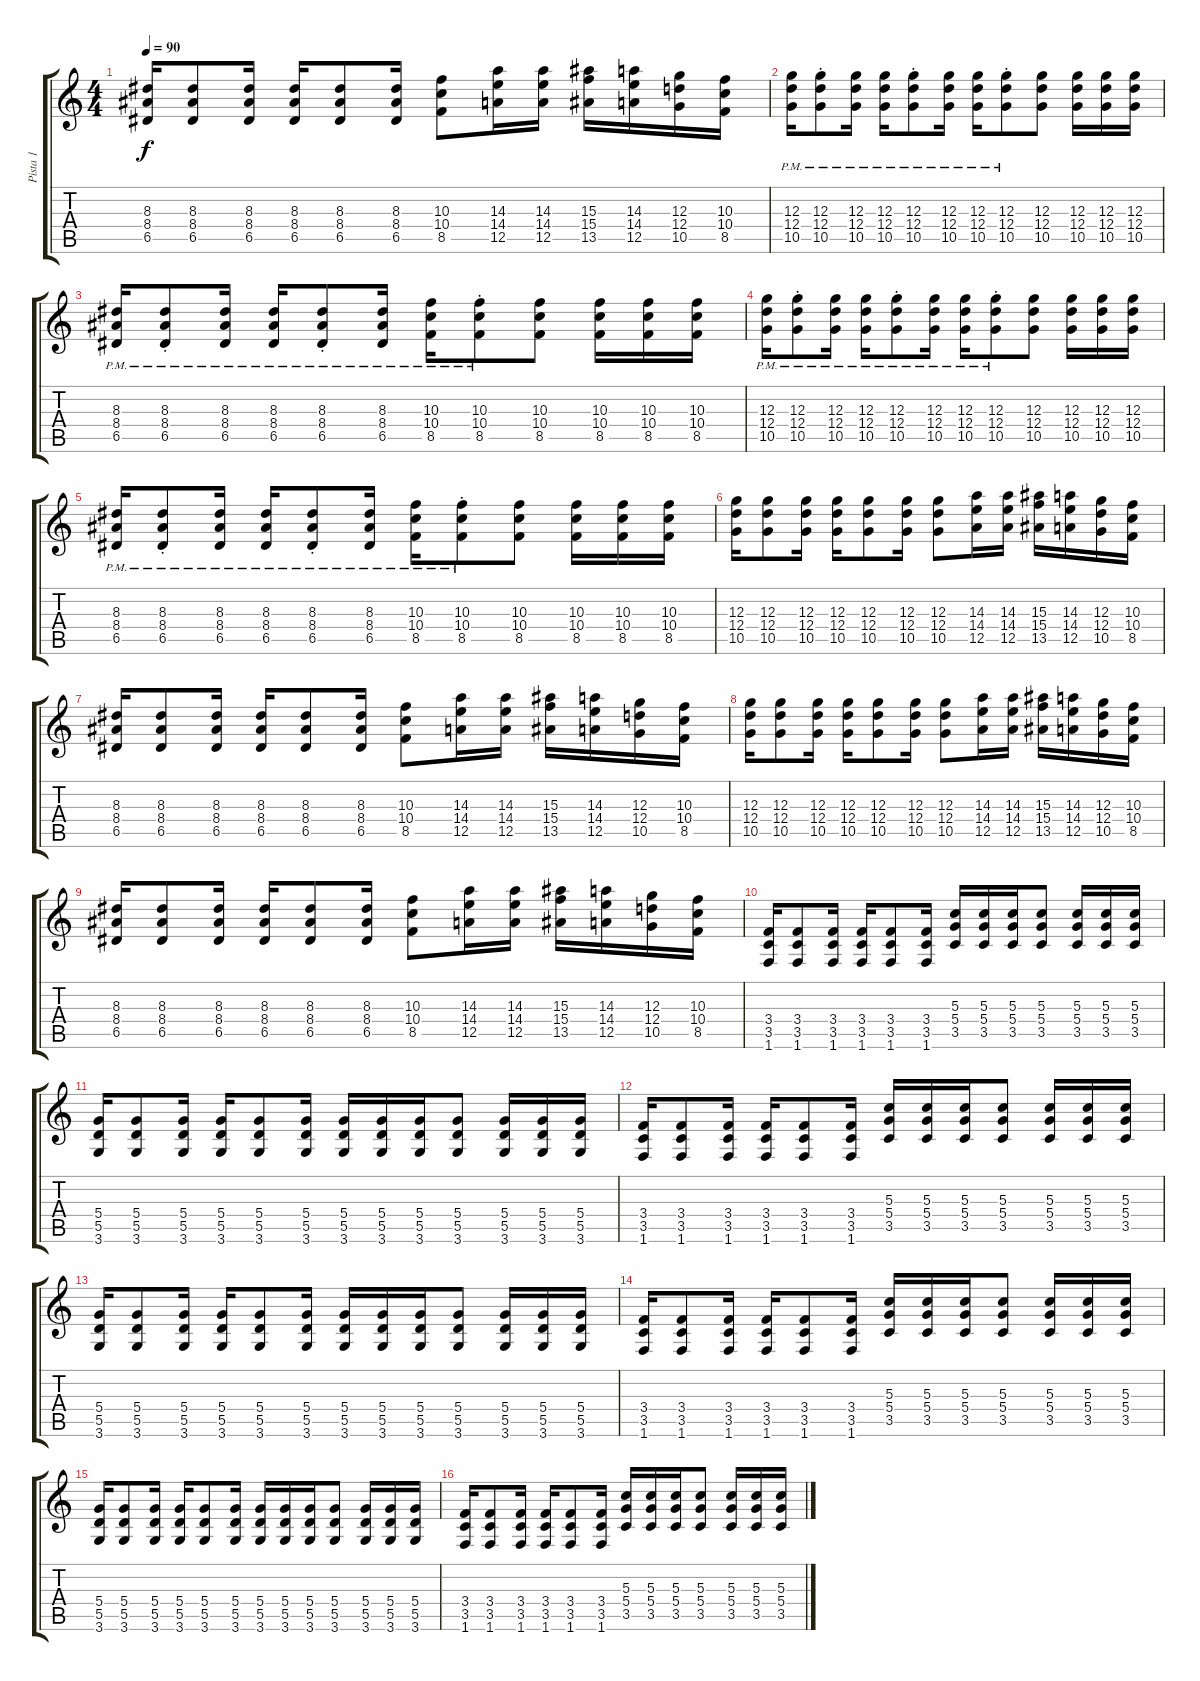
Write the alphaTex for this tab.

\track ("Pista 1" "Pista 1") {instrument distortionguitar}
\staff {score tabs}
\tuning (E4 B3 G3 D3 A2 E2) {hide}
\ts (4 4)
\tempo 90
\clef g2
\ks c
(8.3 8.4 6.5).16{dy f} (8.3 8.4 6.5).8 (8.3 8.4 6.5).16 (8.3 8.4 6.5).16 (8.3 8.4 6.5).8 (8.3 8.4 6.5).16 (10.3 10.4 8.5).8 (14.3 14.4 12.5).16 (14.3 14.4 12.5).16 (15.3 15.4 13.5).16 (14.3 14.4 12.5).16 (12.3 12.4 10.5).16 (10.3 10.4 8.5).16 |
(12.3{pm} 12.4{pm} 10.5{pm}).16 (12.3{pm st} 12.4{pm st} 10.5{pm st}).8 (12.3{pm} 12.4{pm} 10.5{pm}).16 (12.3{pm} 12.4{pm} 10.5{pm}).16 (12.3{pm st} 12.4{pm st} 10.5{pm st}).8 (12.3{pm} 12.4{pm} 10.5{pm}).16 (12.3{pm} 12.4{pm} 10.5{pm}).16 (12.3{pm st} 12.4{pm st} 10.5{pm st}).8 (12.3 12.4 10.5).8 (12.3 12.4 10.5).16 (12.3 12.4 10.5).16 (12.3 12.4 10.5).16 |
(8.3{pm} 8.4{pm} 6.5{pm}).16 (8.3{pm st} 8.4{pm st} 6.5{pm st}).8 (8.3{pm} 8.4{pm} 6.5{pm}).16 (8.3{pm} 8.4{pm} 6.5{pm}).16 (8.3{pm st} 8.4{pm st} 6.5{pm st}).8 (8.3{pm} 8.4{pm} 6.5{pm}).16 (10.3{pm} 10.4{pm} 8.5{pm}).16 (10.3{pm st} 10.4{pm st} 8.5{pm st}).8 (10.3 10.4 8.5).8 (10.3 10.4 8.5).16 (10.3 10.4 8.5).16 (10.3 10.4 8.5).16 |
(12.3{pm} 12.4{pm} 10.5{pm}).16 (12.3{pm st} 12.4{pm st} 10.5{pm st}).8 (12.3{pm} 12.4{pm} 10.5{pm}).16 (12.3{pm} 12.4{pm} 10.5{pm}).16 (12.3{pm st} 12.4{pm st} 10.5{pm st}).8 (12.3{pm} 12.4{pm} 10.5{pm}).16 (12.3{pm} 12.4{pm} 10.5{pm}).16 (12.3{pm st} 12.4{pm st} 10.5{pm st}).8 (12.3 12.4 10.5).8 (12.3 12.4 10.5).16 (12.3 12.4 10.5).16 (12.3 12.4 10.5).16 |
(8.3{pm} 8.4{pm} 6.5{pm}).16 (8.3{pm st} 8.4{pm st} 6.5{pm st}).8 (8.3{pm} 8.4{pm} 6.5{pm}).16 (8.3{pm} 8.4{pm} 6.5{pm}).16 (8.3{pm st} 8.4{pm st} 6.5{pm st}).8 (8.3{pm} 8.4{pm} 6.5{pm}).16 (10.3{pm} 10.4{pm} 8.5{pm}).16 (10.3{pm st} 10.4{pm st} 8.5{pm st}).8 (10.3 10.4 8.5).8 (10.3 10.4 8.5).16 (10.3 10.4 8.5).16 (10.3 10.4 8.5).16 |
(12.3 12.4 10.5).16 (12.3 12.4 10.5).8 (12.3 12.4 10.5).16 (12.3 12.4 10.5).16 (12.3 12.4 10.5).8 (12.3 12.4 10.5).16 (12.3 12.4 10.5).8 (14.3 14.4 12.5).16 (14.3 14.4 12.5).16 (15.3 15.4 13.5).16 (14.3 14.4 12.5).16 (12.3 12.4 10.5).16 (10.3 10.4 8.5).16 |
(8.3 8.4 6.5).16 (8.3 8.4 6.5).8 (8.3 8.4 6.5).16 (8.3 8.4 6.5).16 (8.3 8.4 6.5).8 (8.3 8.4 6.5).16 (10.3 10.4 8.5).8 (14.3 14.4 12.5).16 (14.3 14.4 12.5).16 (15.3 15.4 13.5).16 (14.3 14.4 12.5).16 (12.3 12.4 10.5).16 (10.3 10.4 8.5).16 |
(12.3 12.4 10.5).16 (12.3 12.4 10.5).8 (12.3 12.4 10.5).16 (12.3 12.4 10.5).16 (12.3 12.4 10.5).8 (12.3 12.4 10.5).16 (12.3 12.4 10.5).8 (14.3 14.4 12.5).16 (14.3 14.4 12.5).16 (15.3 15.4 13.5).16 (14.3 14.4 12.5).16 (12.3 12.4 10.5).16 (10.3 10.4 8.5).16 |
(8.3 8.4 6.5).16 (8.3 8.4 6.5).8 (8.3 8.4 6.5).16 (8.3 8.4 6.5).16 (8.3 8.4 6.5).8 (8.3 8.4 6.5).16 (10.3 10.4 8.5).8 (14.3 14.4 12.5).16 (14.3 14.4 12.5).16 (15.3 15.4 13.5).16 (14.3 14.4 12.5).16 (12.3 12.4 10.5).16 (10.3 10.4 8.5).16 |
(3.4 3.5 1.6).16 (3.4 3.5 1.6).8 (3.4 3.5 1.6).16 (3.4 3.5 1.6).16 (3.4 3.5 1.6).8 (3.4 3.5 1.6).16 (5.3 5.4 3.5).16 (5.3 5.4 3.5).16 (5.3 5.4 3.5).16 (5.3 5.4 3.5).8 (5.3 5.4 3.5).16 (5.3 5.4 3.5).16 (5.3 5.4 3.5).16 |
(5.4 5.5 3.6).16 (5.4 5.5 3.6).8 (5.4 5.5 3.6).16 (5.4 5.5 3.6).16 (5.4 5.5 3.6).8 (5.4 5.5 3.6).16 (5.4 5.5 3.6).16 (5.4 5.5 3.6).16 (5.4 5.5 3.6).16 (5.4 5.5 3.6).8 (5.4 5.5 3.6).16 (5.4 5.5 3.6).16 (5.4 5.5 3.6).16 |
(3.4 3.5 1.6).16 (3.4 3.5 1.6).8 (3.4 3.5 1.6).16 (3.4 3.5 1.6).16 (3.4 3.5 1.6).8 (3.4 3.5 1.6).16 (5.3 5.4 3.5).16 (5.3 5.4 3.5).16 (5.3 5.4 3.5).16 (5.3 5.4 3.5).8 (5.3 5.4 3.5).16 (5.3 5.4 3.5).16 (5.3 5.4 3.5).16 |
(5.4 5.5 3.6).16 (5.4 5.5 3.6).8 (5.4 5.5 3.6).16 (5.4 5.5 3.6).16 (5.4 5.5 3.6).8 (5.4 5.5 3.6).16 (5.4 5.5 3.6).16 (5.4 5.5 3.6).16 (5.4 5.5 3.6).16 (5.4 5.5 3.6).8 (5.4 5.5 3.6).16 (5.4 5.5 3.6).16 (5.4 5.5 3.6).16 |
(3.4 3.5 1.6).16 (3.4 3.5 1.6).8 (3.4 3.5 1.6).16 (3.4 3.5 1.6).16 (3.4 3.5 1.6).8 (3.4 3.5 1.6).16 (5.3 5.4 3.5).16 (5.3 5.4 3.5).16 (5.3 5.4 3.5).16 (5.3 5.4 3.5).8 (5.3 5.4 3.5).16 (5.3 5.4 3.5).16 (5.3 5.4 3.5).16 |
(5.4 5.5 3.6).16 (5.4 5.5 3.6).8 (5.4 5.5 3.6).16 (5.4 5.5 3.6).16 (5.4 5.5 3.6).8 (5.4 5.5 3.6).16 (5.4 5.5 3.6).16 (5.4 5.5 3.6).16 (5.4 5.5 3.6).16 (5.4 5.5 3.6).8 (5.4 5.5 3.6).16 (5.4 5.5 3.6).16 (5.4 5.5 3.6).16 |
(3.4 3.5 1.6).16 (3.4 3.5 1.6).8 (3.4 3.5 1.6).16 (3.4 3.5 1.6).16 (3.4 3.5 1.6).8 (3.4 3.5 1.6).16 (5.3 5.4 3.5).16 (5.3 5.4 3.5).16 (5.3 5.4 3.5).16 (5.3 5.4 3.5).8 (5.3 5.4 3.5).16 (5.3 5.4 3.5).16 (5.3 5.4 3.5).16
